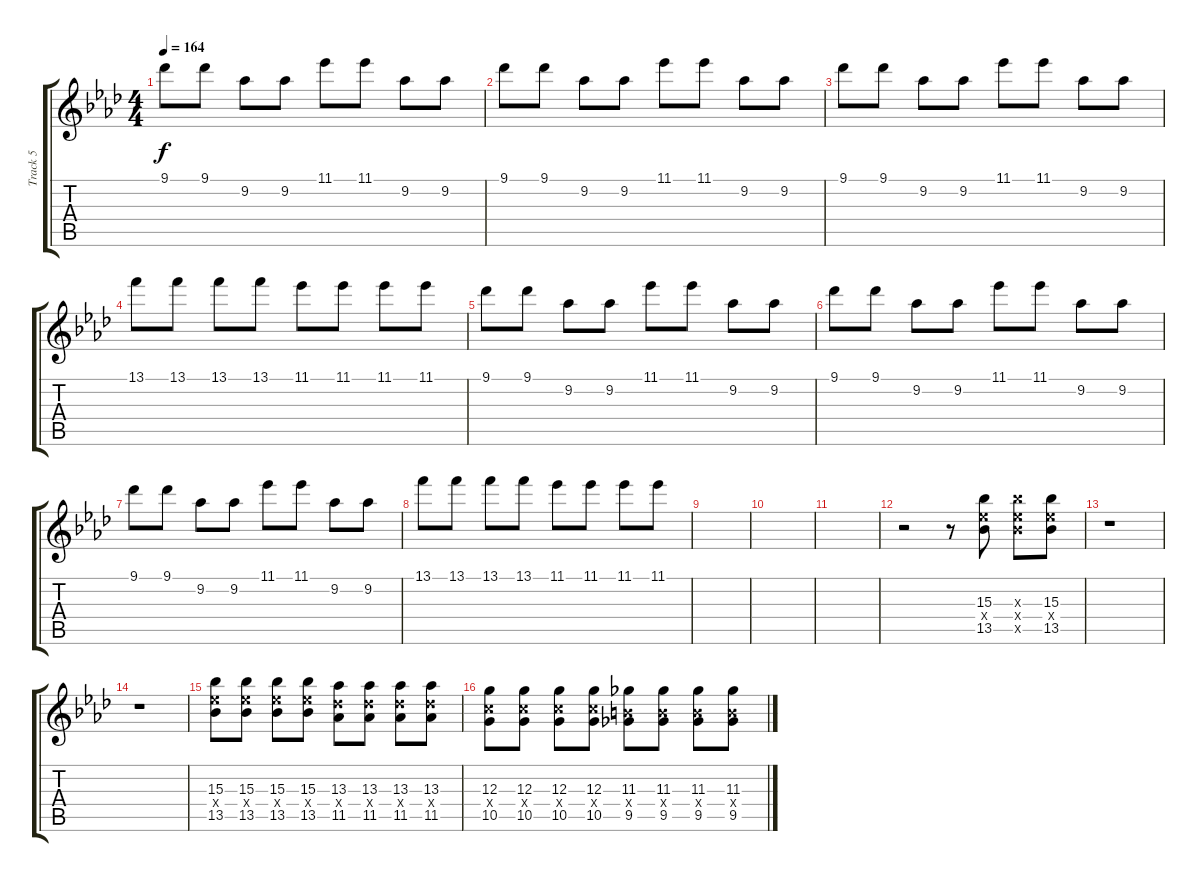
\track ("Track 5" "Track 5") {instrument distortionguitar}
\staff {score tabs}
\tuning (E4 B3 G3 D3 A2 E2) {hide}
\ts (4 4)
\tempo 164
\clef g2
\ks ab
9.1.8{dy f} 9.1.8 9.2.8 9.2.8 11.1.8 11.1.8 9.2.8 9.2.8 |
9.1.8 9.1.8 9.2.8 9.2.8 11.1.8 11.1.8 9.2.8 9.2.8 |
9.1.8 9.1.8 9.2.8 9.2.8 11.1.8 11.1.8 9.2.8 9.2.8 |
13.1.8 13.1.8 13.1.8 13.1.8 11.1.8 11.1.8 11.1.8 11.1.8 |
9.1.8 9.1.8 9.2.8 9.2.8 11.1.8 11.1.8 9.2.8 9.2.8 |
9.1.8 9.1.8 9.2.8 9.2.8 11.1.8 11.1.8 9.2.8 9.2.8 |
9.1.8 9.1.8 9.2.8 9.2.8 11.1.8 11.1.8 9.2.8 9.2.8 |
13.1.8 13.1.8 13.1.8 13.1.8 11.1.8 11.1.8 11.1.8 11.1.8 |
|
|
|
r.2 r.8 (15.3 13.4{x} 13.5).8 (15.3{x} 13.4{x} 13.5{x}).8 (15.3 13.4{x} 13.5).8 |
r.1 |
r.1 |
(15.3 13.4{x} 13.5).8{volume 8 instrument distortionguitar} (15.3 13.4{x} 13.5).8 (15.3 13.4{x} 13.5).8 (15.3 13.4{x} 13.5).8 (13.3 11.4{x} 11.5).8 (13.3 11.4{x} 11.5).8 (13.3 11.4{x} 11.5).8 (13.3 11.4{x} 11.5).8 |
(12.3 10.4{x} 10.5).8 (12.3 10.4{x} 10.5).8 (12.3 10.4{x} 10.5).8 (12.3 10.4{x} 10.5).8 (11.3 9.4{x} 9.5).8 (11.3 9.4{x} 9.5).8 (11.3 9.4{x} 9.5).8 (11.3 9.4{x} 9.5).8
